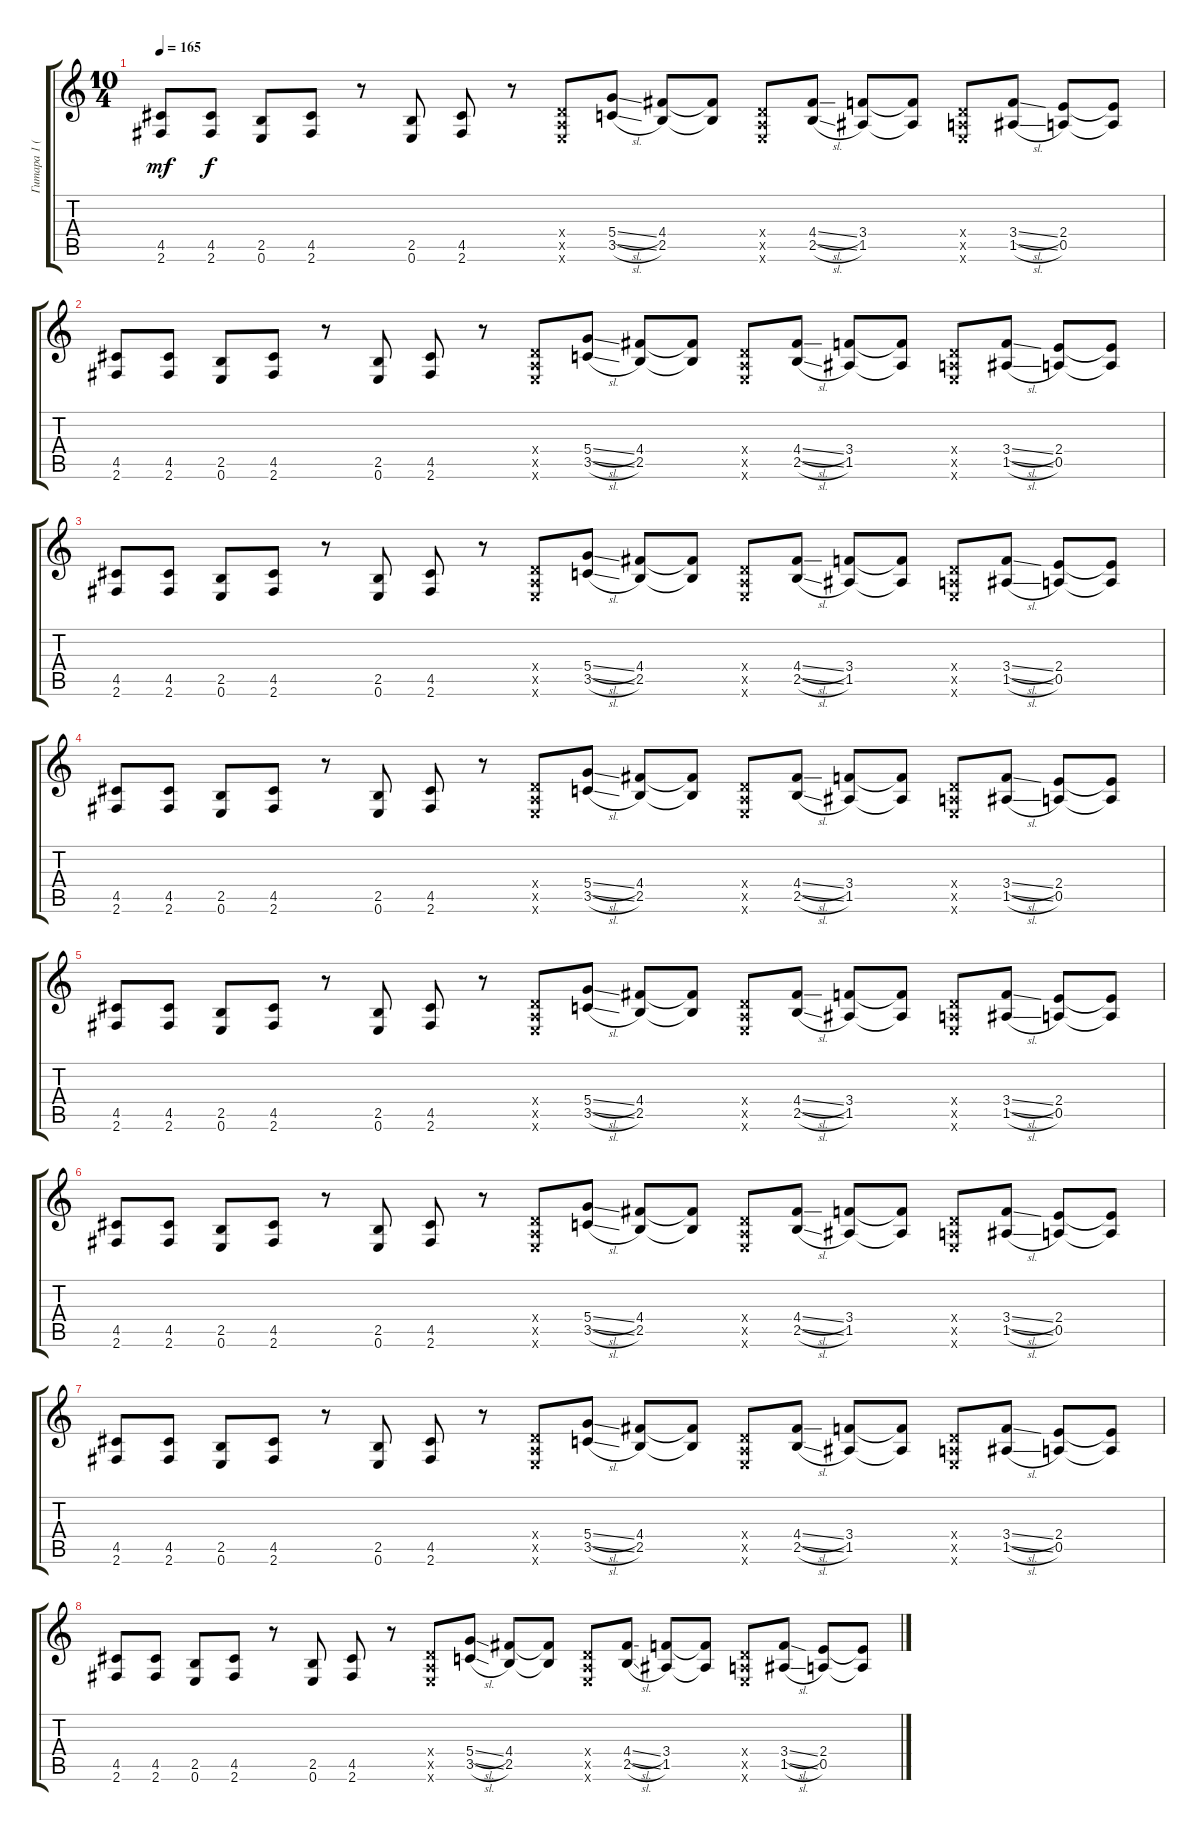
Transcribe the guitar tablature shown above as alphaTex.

\track ("Гитара 1 (вариант)" "Гитара 1 (") {instrument distortionguitar}
\staff {score tabs}
\tuning (E4 B3 G3 D3 A2 E2) {hide}
\ts (10 4)
\tempo 165
\clef g2
\ks c
(4.5 2.6).8{dy mf} (4.5 2.6).8{dy f} (2.5 0.6).8 (4.5 2.6).8 r.8 (2.5 0.6).8 (4.5 2.6).8 r.8 (0.4{x} 0.5{x} 0.6{x}).8 (5.4{sl} 3.5{sl}).8 (4.4 2.5).8 (4.4{t} 2.5{t}).8 (0.4{x} 0.5{x} 0.6{x}).8 (4.4{sl} 2.5{sl}).8 (3.4 1.5).8 (3.4{t} 1.5{t}).8 (0.4{x} 0.5{x} 0.6{x}).8 (3.4{sl} 1.5{sl}).8 (2.4 0.5).8 (2.4{t} 0.5{t}).8 |
(4.5 2.6).8 (4.5 2.6).8 (2.5 0.6).8 (4.5 2.6).8 r.8 (2.5 0.6).8 (4.5 2.6).8 r.8 (0.4{x} 0.5{x} 0.6{x}).8 (5.4{sl} 3.5{sl}).8 (4.4 2.5).8 (4.4{t} 2.5{t}).8 (0.4{x} 0.5{x} 0.6{x}).8 (4.4{sl} 2.5{sl}).8 (3.4 1.5).8 (3.4{t} 1.5{t}).8 (0.4{x} 0.5{x} 0.6{x}).8 (3.4{sl} 1.5{sl}).8 (2.4 0.5).8 (2.4{t} 0.5{t}).8 |
(4.5 2.6).8 (4.5 2.6).8 (2.5 0.6).8 (4.5 2.6).8 r.8 (2.5 0.6).8 (4.5 2.6).8 r.8 (0.4{x} 0.5{x} 0.6{x}).8 (5.4{sl} 3.5{sl}).8 (4.4 2.5).8 (4.4{t} 2.5{t}).8 (0.4{x} 0.5{x} 0.6{x}).8 (4.4{sl} 2.5{sl}).8 (3.4 1.5).8 (3.4{t} 1.5{t}).8 (0.4{x} 0.5{x} 0.6{x}).8 (3.4{sl} 1.5{sl}).8 (2.4 0.5).8 (2.4{t} 0.5{t}).8 |
(4.5 2.6).8 (4.5 2.6).8 (2.5 0.6).8 (4.5 2.6).8 r.8 (2.5 0.6).8 (4.5 2.6).8 r.8 (0.4{x} 0.5{x} 0.6{x}).8 (5.4{sl} 3.5{sl}).8 (4.4 2.5).8 (4.4{t} 2.5{t}).8 (0.4{x} 0.5{x} 0.6{x}).8 (4.4{sl} 2.5{sl}).8 (3.4 1.5).8 (3.4{t} 1.5{t}).8 (0.4{x} 0.5{x} 0.6{x}).8 (3.4{sl} 1.5{sl}).8 (2.4 0.5).8 (2.4{t} 0.5{t}).8 |
(4.5 2.6).8 (4.5 2.6).8 (2.5 0.6).8 (4.5 2.6).8 r.8 (2.5 0.6).8 (4.5 2.6).8 r.8 (0.4{x} 0.5{x} 0.6{x}).8 (5.4{sl} 3.5{sl}).8 (4.4 2.5).8 (4.4{t} 2.5{t}).8 (0.4{x} 0.5{x} 0.6{x}).8 (4.4{sl} 2.5{sl}).8 (3.4 1.5).8 (3.4{t} 1.5{t}).8 (0.4{x} 0.5{x} 0.6{x}).8 (3.4{sl} 1.5{sl}).8 (2.4 0.5).8 (2.4{t} 0.5{t}).8 |
(4.5 2.6).8 (4.5 2.6).8 (2.5 0.6).8 (4.5 2.6).8 r.8 (2.5 0.6).8 (4.5 2.6).8 r.8 (0.4{x} 0.5{x} 0.6{x}).8 (5.4{sl} 3.5{sl}).8 (4.4 2.5).8 (4.4{t} 2.5{t}).8 (0.4{x} 0.5{x} 0.6{x}).8 (4.4{sl} 2.5{sl}).8 (3.4 1.5).8 (3.4{t} 1.5{t}).8 (0.4{x} 0.5{x} 0.6{x}).8 (3.4{sl} 1.5{sl}).8 (2.4 0.5).8 (2.4{t} 0.5{t}).8 |
(4.5 2.6).8 (4.5 2.6).8 (2.5 0.6).8 (4.5 2.6).8 r.8 (2.5 0.6).8 (4.5 2.6).8 r.8 (0.4{x} 0.5{x} 0.6{x}).8 (5.4{sl} 3.5{sl}).8 (4.4 2.5).8 (4.4{t} 2.5{t}).8 (0.4{x} 0.5{x} 0.6{x}).8 (4.4{sl} 2.5{sl}).8 (3.4 1.5).8 (3.4{t} 1.5{t}).8 (0.4{x} 0.5{x} 0.6{x}).8 (3.4{sl} 1.5{sl}).8 (2.4 0.5).8 (2.4{t} 0.5{t}).8 |
(4.5 2.6).8 (4.5 2.6).8 (2.5 0.6).8 (4.5 2.6).8 r.8 (2.5 0.6).8 (4.5 2.6).8 r.8 (0.4{x} 0.5{x} 0.6{x}).8 (5.4{sl} 3.5{sl}).8 (4.4 2.5).8 (4.4{t} 2.5{t}).8 (0.4{x} 0.5{x} 0.6{x}).8 (4.4{sl} 2.5{sl}).8 (3.4 1.5).8 (3.4{t} 1.5{t}).8 (0.4{x} 0.5{x} 0.6{x}).8 (3.4{sl} 1.5{sl}).8 (2.4 0.5).8 (2.4{t} 0.5{t}).8
